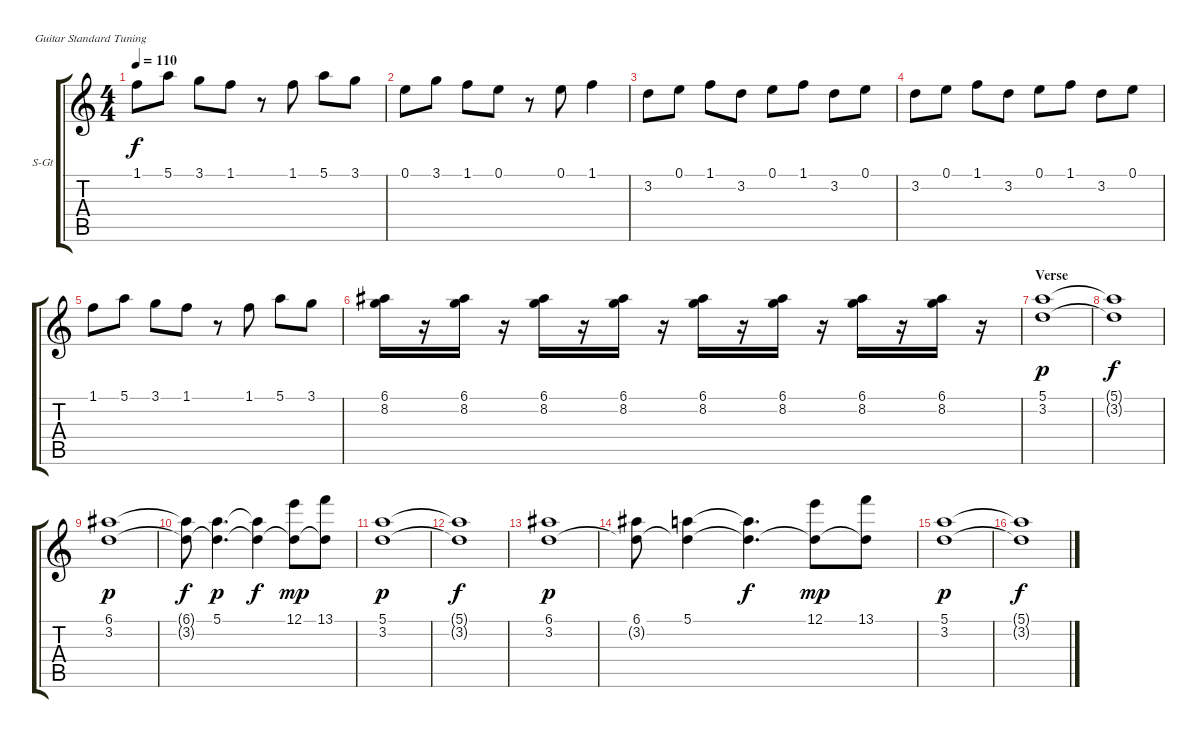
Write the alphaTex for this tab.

\bracketExtendMode groupsimilarinstruments
\firstSystemTrackNameOrientation horizontal
\otherSystemsTrackNameOrientation horizontal
\track ("Keys" "S-Gt") {instrument synthstrings2}
\staff {score tabs}
\tuning (E4 B3 G3 D3 A2 E2)
\displaytranspose 12
\ts (4 4)
\tempo 110
\clef g2
\ks c
1.1.8{dy f} 5.1.8 3.1.8 1.1.8 r.8 1.1.8 5.1.8 3.1.8 |
0.1.8 3.1.8 1.1.8 0.1.8 r.8 0.1.8 1.1.4 |
3.2.8 0.1.8 1.1.8 3.2.8 0.1.8 1.1.8 3.2.8 0.1.8 |
3.2.8 0.1.8 1.1.8 3.2.8 0.1.8 1.1.8 3.2.8 0.1.8 |
1.1.8 5.1.8 3.1.8 1.1.8 r.8 1.1.8 5.1.8 3.1.8 |
(6.1 8.2).16 r.16 (6.1 8.2).16 r.16 (6.1 8.2).16 r.16 (6.1 8.2).16 r.16 (6.1 8.2).16 r.16 (6.1 8.2).16 r.16 (6.1 8.2).16 r.16 (6.1 8.2).16 r.16 |
\section ("" "Verse")
(5.1 3.2).1{dy p} |
(5.1{t} 3.2{t}).1{dy f} |
(6.1 3.2).1{dy p} |
(6.1{t} 3.2{t}).8{dy f} (5.1 3.2{t}).4{d dy p} (5.1{t} 3.2{t}).4{dy f} (12.1 3.2{t}).8{dy mp} (13.1 3.2{t}).8 |
(5.1 3.2).1{dy p} |
(5.1{t} 3.2{t}).1{dy f} |
(6.1 3.2).1{dy p} |
(6.1 3.2{t}).8 (5.1 3.2{t}).4 (5.1{t} 3.2{t}).4{d dy f} (12.1 3.2{t}).8{dy mp} (13.1 3.2{t}).8 |
(5.1 3.2).1{dy p} |
(5.1{t} 3.2{t}).1{dy f}
